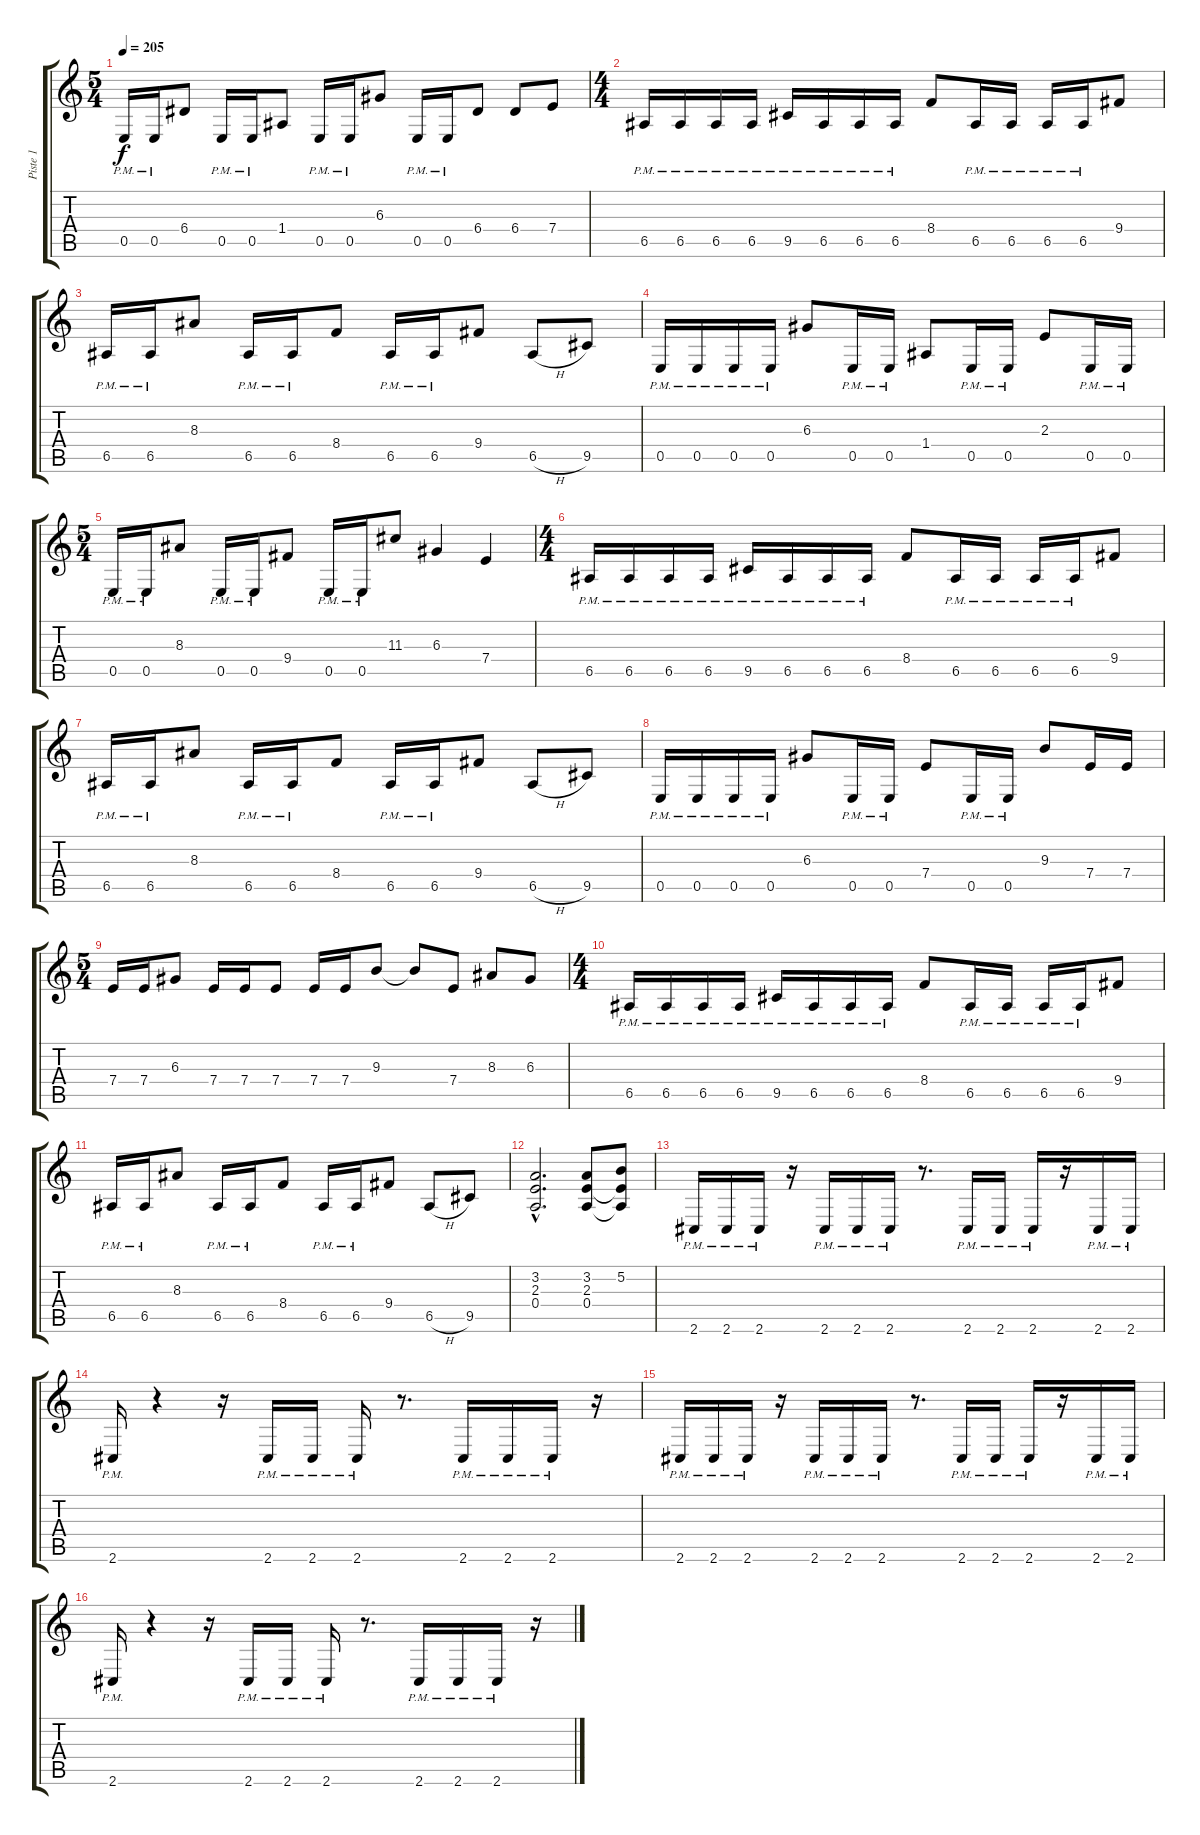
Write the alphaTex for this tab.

\track ("Piste 1" "Piste 1") {instrument distortionguitar}
\staff {score tabs}
\tuning (B3 Gb3 D3 A2 E2 B1) {hide}
\ts (5 4)
\tempo 205
\clef g2
\ks c
0.5{pm}.16{dy f} 0.5{pm}.16 6.4.8 0.5{pm}.16 0.5{pm}.16 1.4.8 0.5{pm}.16 0.5{pm}.16 6.3.8 0.5{pm}.16 0.5{pm}.16 6.4.8 6.4.8 7.4.8 |
\ts (4 4)
6.5{pm}.16 6.5{pm}.16 6.5{pm}.16 6.5{pm}.16 9.5{pm}.16 6.5{pm}.16 6.5{pm}.16 6.5{pm}.16 8.4.8 6.5{pm}.16 6.5{pm}.16 6.5{pm}.16 6.5{pm}.16 9.4.8 |
6.5{pm}.16 6.5{pm}.16 8.3.8 6.5{pm}.16 6.5{pm}.16 8.4.8 6.5{pm}.16 6.5{pm}.16 9.4.8 6.5{h}.8 9.5.8 |
0.5{pm}.16 0.5{pm}.16 0.5{pm}.16 0.5{pm}.16 6.3.8 0.5{pm}.16 0.5{pm}.16 1.4.8 0.5{pm}.16 0.5{pm}.16 2.3.8 0.5{pm}.16 0.5{pm}.16 |
\ts (5 4)
0.5{pm}.16 0.5{pm}.16 8.3.8 0.5{pm}.16 0.5{pm}.16 9.4.8 0.5{pm}.16 0.5{pm}.16 11.3.8 6.3.4 7.4.4 |
\ts (4 4)
6.5{pm}.16 6.5{pm}.16 6.5{pm}.16 6.5{pm}.16 9.5{pm}.16 6.5{pm}.16 6.5{pm}.16 6.5{pm}.16 8.4.8 6.5{pm}.16 6.5{pm}.16 6.5{pm}.16 6.5{pm}.16 9.4.8 |
6.5{pm}.16 6.5{pm}.16 8.3.8 6.5{pm}.16 6.5{pm}.16 8.4.8 6.5{pm}.16 6.5{pm}.16 9.4.8 6.5{h}.8 9.5.8 |
0.5{pm}.16 0.5{pm}.16 0.5{pm}.16 0.5{pm}.16 6.3.8 0.5{pm}.16 0.5{pm}.16 7.4.8 0.5{pm}.16 0.5{pm}.16 9.3.8 7.4.16 7.4.16 |
\ts (5 4)
7.4.16 7.4.16 6.3.8 7.4.16 7.4.16 7.4.8 7.4.16 7.4.16 9.3.8 9.3{t}.8 7.4.8 8.3.8 6.3.8 |
\ts (4 4)
6.5{pm}.16 6.5{pm}.16 6.5{pm}.16 6.5{pm}.16 9.5{pm}.16 6.5{pm}.16 6.5{pm}.16 6.5{pm}.16 8.4.8 6.5{pm}.16 6.5{pm}.16 6.5{pm}.16 6.5{pm}.16 9.4.8 |
6.5{pm}.16 6.5{pm}.16 8.3.8 6.5{pm}.16 6.5{pm}.16 8.4.8 6.5{pm}.16 6.5{pm}.16 9.4.8 6.5{h}.8 9.5.8 |
(3.2{hac} 2.3{hac} 0.4{hac}).2{d} (3.2 2.3 0.4).8 (5.2 2.3{t} 0.4{t}).8 |
2.6{pm}.16 2.6{pm}.16 2.6{pm}.16 r.16 2.6{pm}.16 2.6{pm}.16 2.6{pm}.16 r.8{d} 2.6{pm}.16 2.6{pm}.16 2.6{pm}.16 r.16 2.6{pm}.16 2.6{pm}.16 |
2.6{pm}.16 r.4 r.16 2.6{pm}.16 2.6{pm}.16 2.6{pm}.16 r.8{d} 2.6{pm}.16 2.6{pm}.16 2.6{pm}.16 r.16 |
2.6{pm}.16 2.6{pm}.16 2.6{pm}.16 r.16 2.6{pm}.16 2.6{pm}.16 2.6{pm}.16 r.8{d} 2.6{pm}.16 2.6{pm}.16 2.6{pm}.16 r.16 2.6{pm}.16 2.6{pm}.16 |
2.6{pm}.16 r.4 r.16 2.6{pm}.16 2.6{pm}.16 2.6{pm}.16 r.8{d} 2.6{pm}.16 2.6{pm}.16 2.6{pm}.16 r.16
